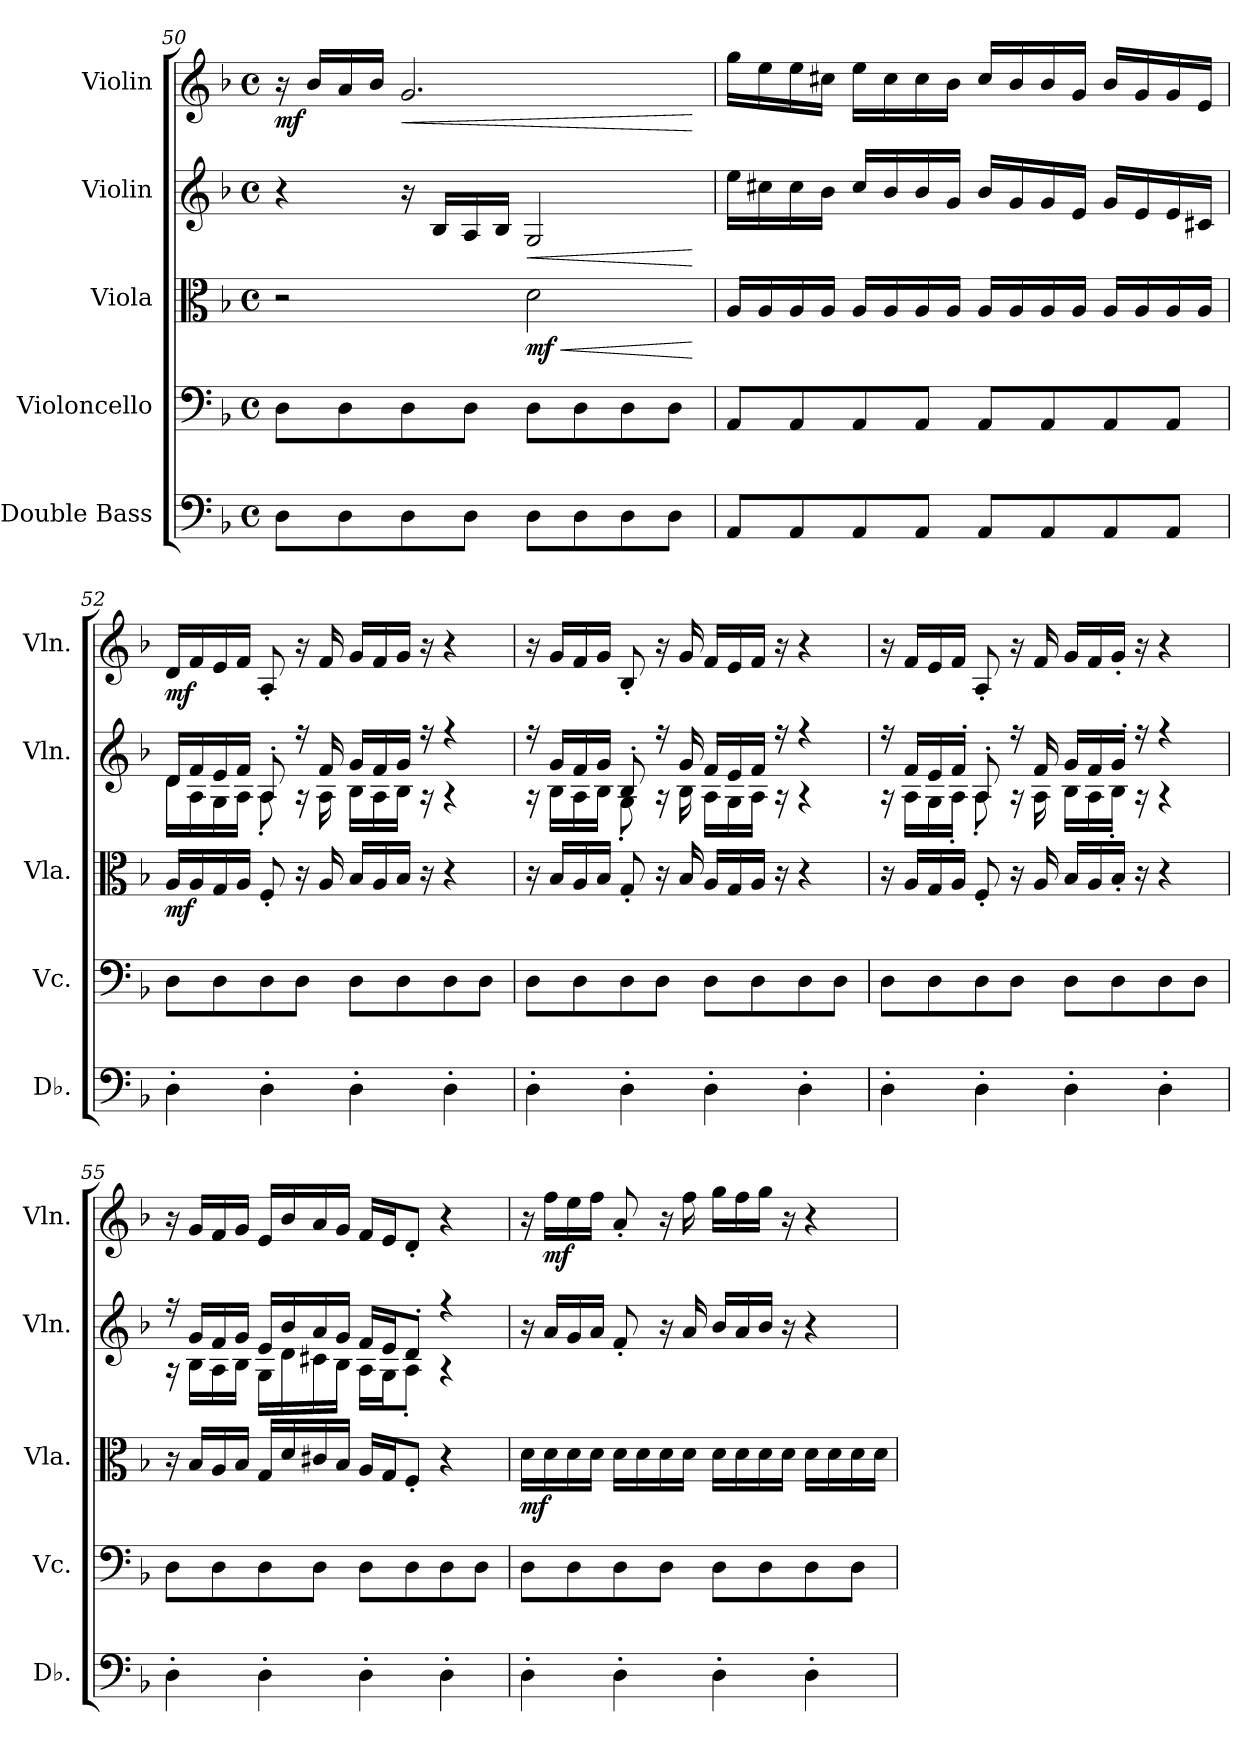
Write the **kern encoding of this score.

**kern	**kern	**kern	**dynam	**kern	**dynam	**kern	**dynam
*part5	*part4	*part3	*part3	*part2	*part2	*part1	*part1
*staff5	*staff4	*staff3	*staff3	*staff2	*staff2	*staff1	*staff1
*I"Double Bass	*I"Violoncello	*I"Viola	*	*I"Violin	*	*I"Violin	*
*I'Db.	*I'Vc.	*I'Vla.	*	*I'Vln.	*	*I'Vln.	*
!!LO:LB:g=z
*clefF4	*clefF4	*clefC3	*	*clefG2	*	*clefG2	*
*ITrd7c12	*	*	*	*	*	*	*
*k[b-]	*k[b-]	*k[b-]	*	*k[b-]	*	*k[b-]	*
*M4/4	*M4/4	*M4/4	*	*M4/4	*	*M4/4	*
*met(c)	*met(c)	*met(c)	*	*met(c)	*	*met(c)	*
=50	=50	=50	=50	=50	=50	=50	=50
!	!	!	!	!	!	!	!LO:DY:b
8DD\L	8D\L	2r	.	4r	.	16r	mf
.	.	.	.	.	.	16b-/LL	.
8DD\	8D\	.	.	.	.	16a/	.
.	.	.	.	.	.	16b-/JJ	.
!	!	!	!	!	!	!	!LO:HP:b
8DD\	8D\	.	.	16r	.	2.g/	<
.	.	.	.	16B-/LL	.	.	.
8DD\J	8D\J	.	.	16A/	.	.	.
.	.	.	.	16B-/JJ	.	.	.
!	!	!	!LO:HP:b	!	!LO:HP:b	!	!
!	!	!	!LO:DY:n=1:b	!	!LO:HP:n=1:b	!	!
!	!	!	!	!	!LO:DY:n=1:b	!	!
!	!	!	!	!	!LO:DY:n=2:b	!	!
8DD\L	8D\L	2d\	< mf	2G/	< < mf mf	.	.
8DD\	8D\	.	.	.	.	.	.
8DD\	8D\	.	.	.	.	.	.
8DD\J	8D\J	.	.	.	.	.	.
.	.	.	[	.	[	.	[
=51	=51	=51	=51	=51	=51	=51	=51
8AAA/L	8AA/L	16A/LL	.	16ee\LL	.	16gg\LL	.
.	.	16A/	.	16cc#X\	[	16ee\	.
8AAA/	8AA/	16A/	.	16cc#\	.	16ee\	.
.	.	16A/JJ	.	16b-\JJ	.	16cc#X\JJ	.
8AAA/	8AA/	16A/LL	.	16cc#/LL	.	16ee\LL	.
.	.	16A/	.	16b-/	.	16cc#\	.
8AAA/J	8AA/J	16A/	.	16b-/	.	16cc#\	.
.	.	16A/JJ	.	16g/JJ	.	16b-\JJ	.
8AAA/L	8AA/L	16A/LL	.	16b-/LL	.	16cc#/LL	.
.	.	16A/	.	16g/	.	16b-/	.
8AAA/	8AA/	16A/	.	16g/	.	16b-/	.
.	.	16A/JJ	.	16e/JJ	.	16g/JJ	.
8AAA/	8AA/	16A/LL	.	16g/LL	.	16b-/LL	.
.	.	16A/	.	16e/	.	16g/	.
8AAA/J	8AA/J	16A/	.	16e/	.	16g/	.
.	.	16A/JJ	.	16c#X/JJ	.	16e/JJ	.
!!LO:PB:g=z
=52	=52	=52	=52	=52	=52	=52	=52
*	*	*	*	*^	*	*	*
!	!	!	!LO:DY:b	!	!	!LO:DY:b	!	!
!	!	!	!	!	!	!LO:DY:n=1:b	!	!LO:DY:b
4DD'\	8D\L	16A/LL	mf	16d/LL	16d\LL	mf mf	16d/LL	mf
.	.	16A/	.	16f/	16A\	.	16f/	.
.	8D\	16G/	.	16e/	16G\	.	16e/	.
.	.	16A/JJ	.	16f/JJ	16A\JJ	.	16f/JJ	.
4DD'\	8D\	8F'/	.	8A'/	8A'\	.	8A'/	.
.	8D\J	16r	.	16r	16r	.	16r	.
.	.	16A/	.	16f/	16A\	.	16f/	.
4DD'\	8D\L	16B-/LL	.	16g/LL	16B-\LL	.	16g/LL	.
.	.	16A/	.	16f/	16A\	.	16f/	.
.	8D\	16B-/JJ	.	16g/JJ	16B-\JJ	.	16g/JJ	.
.	.	16r	.	16r	16r	.	16r	.
4DD'\	8D\	4r	.	4r	4r	.	4r	.
.	8D\J	.	.	.	.	.	.	.
=53	=53	=53	=53	=53	=53	=53	=53	=53
4DD'\	8D\L	16r	.	16r	16r	.	16r	.
.	.	16B-/LL	.	16g/LL	16B-\LL	.	16g/LL	.
.	8D\	16A/	.	16f/	16A\	.	16f/	.
.	.	16B-/JJ	.	16g/JJ	16B-\JJ	.	16g/JJ	.
4DD'\	8D\	8G'/	.	8B-'/	8G'\	.	8B-'/	.
.	8D\J	16r	.	16r	16r	.	16r	.
.	.	16B-/	.	16g/	16B-\	.	16g/	.
4DD'\	8D\L	16A/LL	.	16f/LL	16A\LL	.	16f/LL	.
.	.	16G/	.	16e/	16G\	.	16e/	.
.	8D\	16A/JJ	.	16f/JJ	16A\JJ	.	16f/JJ	.
.	.	16r	.	16r	16r	.	16r	.
4DD'\	8D\	4r	.	4r	4r	.	4r	.
.	8D\J	.	.	.	.	.	.	.
!!LO:LB:g=z
=54	=54	=54	=54	=54	=54	=54	=54	=54
4DD'\	8D\L	16r	.	16r	16r	.	16r	.
.	.	16A/LL	.	16f/LL	16A\LL	.	16f/LL	.
.	8D\	16G/	.	16e/	16G\	.	16e/	.
.	.	16A/JJ	.	16f'/JJ	16A'\JJ	.	16f/JJ	.
4DD'\	8D\	8F'/	.	8A'/	8A'\	.	8A'/	.
.	8D\J	16r	.	16r	16r	.	16r	.
.	.	16A/	.	16f/	16A\	.	16f/	.
4DD'\	8D\L	16B-/LL	.	16g/LL	16B-\LL	.	16g/LL	.
.	.	16A/	.	16f/	16A\	.	16f/	.
.	8D\	16B-'/JJ	.	16g'/JJ	16B-'\JJ	.	16g'/JJ	.
.	.	16r	.	16r	16r	.	16r	.
4DD'\	8D\	4r	.	4r	4r	.	4r	.
.	8D\J	.	.	.	.	.	.	.
=55	=55	=55	=55	=55	=55	=55	=55	=55
4DD'\	8D\L	16r	.	16r	16r	.	16r	.
.	.	16B-/LL	.	16g/LL	16B-\LL	.	16g/LL	.
.	8D\	16A/	.	16f/	16A\	.	16f/	.
.	.	16B-/JJ	.	16g/JJ	16B-\JJ	.	16g/JJ	.
4DD'\	8D\	16G/LL	.	16e/LL	16G\LL	.	16e/LL	.
.	.	16d/	.	16b-/	16d\	.	16b-/	.
.	8D\J	16c#X/	.	16a/	16c#X\	.	16a/	.
.	.	16B-/JJ	.	16g/JJ	16B-\JJ	.	16g/JJ	.
4DD'\	8D\L	16A/LL	.	16f/LL	16A\LL	.	16f/LL	.
.	.	16G/J	.	16e/J	16G\J	.	16e/J	.
.	8D\	8F'/J	.	8d'/J	8A'\J	.	8d'/J	.
4DD'\	8D\	4r	.	4r	4r	.	4r	.
.	8D\J	.	.	.	.	.	.	.
*	*	*	*	*v	*v	*	*	*
!!LO:PB:g=z
=56	=56	=56	=56	=56	=56	=56	=56
!	!	!	!LO:DY:b	!	!	!	!
4DD'\	8D\L	16d\LL	mf	16r	.	16r	.
!	!	!	!	!	!LO:DY:b	!	!
!	!	!	!	!	!LO:DY:n=1:b	!	!LO:DY:b
.	.	16d\	.	16a/LL	mf mf	16ff\LL	mf
.	8D\	16d\	.	16g/	.	16ee\	.
.	.	16d\JJ	.	16a/JJ	.	16ff\JJ	.
4DD'\	8D\	16d\LL	.	8f'/	.	8a'/	.
.	.	16d\	.	.	.	.	.
.	8D\J	16d\	.	16r	.	16r	.
.	.	16d\JJ	.	16a/	.	16ff\	.
4DD'\	8D\L	16d\LL	.	16b-/LL	.	16gg\LL	.
.	.	16d\	.	16a/	.	16ff\	.
.	8D\	16d\	.	16b-/JJ	.	16gg\JJ	.
.	.	16d\JJ	.	16r	.	16r	.
4DD'\	8D\	16d\LL	.	4r	.	4r	.
.	.	16d\	.	.	.	.	.
.	8D\J	16d\	.	.	.	.	.
.	.	16d\JJ	.	.	.	.	.
=	=	=	=	=	=	=	=
*-	*-	*-	*-	*-	*-	*-	*-
